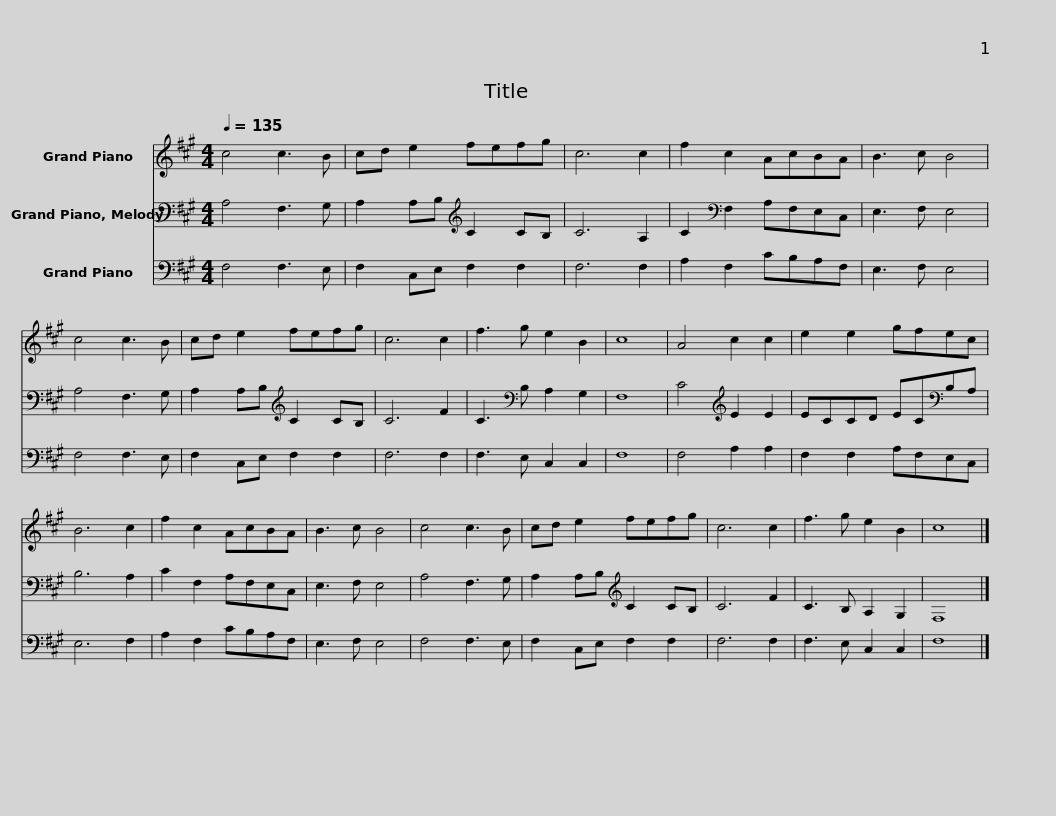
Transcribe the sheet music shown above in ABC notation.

X:1
%%score 1 2 3
L:1/8
Q:1/4=135
M:4/4
I:linebreak $
K:A
V:1 treble
V:2 bass
V:3 bass
V:1
 c4 c3 B | cd e2 fefg | c6 c2 | f2 c2 AcBA | B3 c B4 | %5
 c4 c3 B |$ cd e2 fefg | c6 c2 | f3 g e2 B2 | c8 | %10
 A4 c2 c2 | e2 e2 gfec | B6 c2 |$ f2 c2 AcBA | B3 c B4 | %15
 c4 c3 B | cd e2 fefg | c6 c2 | f3 g e2 B2 | c8 |] %20
V:2
 A,4 F,3 G, | A,2 A,B,[K:treble] C2 CB, | C6 A,2 | C2[K:bass] F,2 A,F,E,C, | E,3 F, E,4 | %5
 A,4 F,3 G, |$ A,2 A,B,[K:treble] C2 CB, | C6 F2 | C3[K:bass] B, A,2 G,2 | F,8 | %10
 C4[K:treble] E2 E2 | ECCD EC[K:bass]B,A, | B,6 A,2 |$ C2 F,2 A,F,E,C, | E,3 F, E,4 | %15
 A,4 F,3 G, | A,2 A,B,[K:treble] C2 CB, | C6 F2 | C3 B, A,2 G,2 | F,8 |] %20
V:3
 F,4 F,3 E, | F,2 C,E, F,2 F,2 | F,6 F,2 | A,2 F,2 CB,A,F, | E,3 F, E,4 | %5
 F,4 F,3 E, |$ F,2 C,E, F,2 F,2 | F,6 F,2 | F,3 E, C,2 C,2 | F,8 | %10
 F,4 A,2 A,2 | F,2 F,2 A,F,E,C, | E,6 F,2 |$ A,2 F,2 CB,A,F, | E,3 F, E,4 | %15
 F,4 F,3 E, | F,2 C,E, F,2 F,2 | F,6 F,2 | F,3 E, C,2 C,2 | F,8 |] %20
